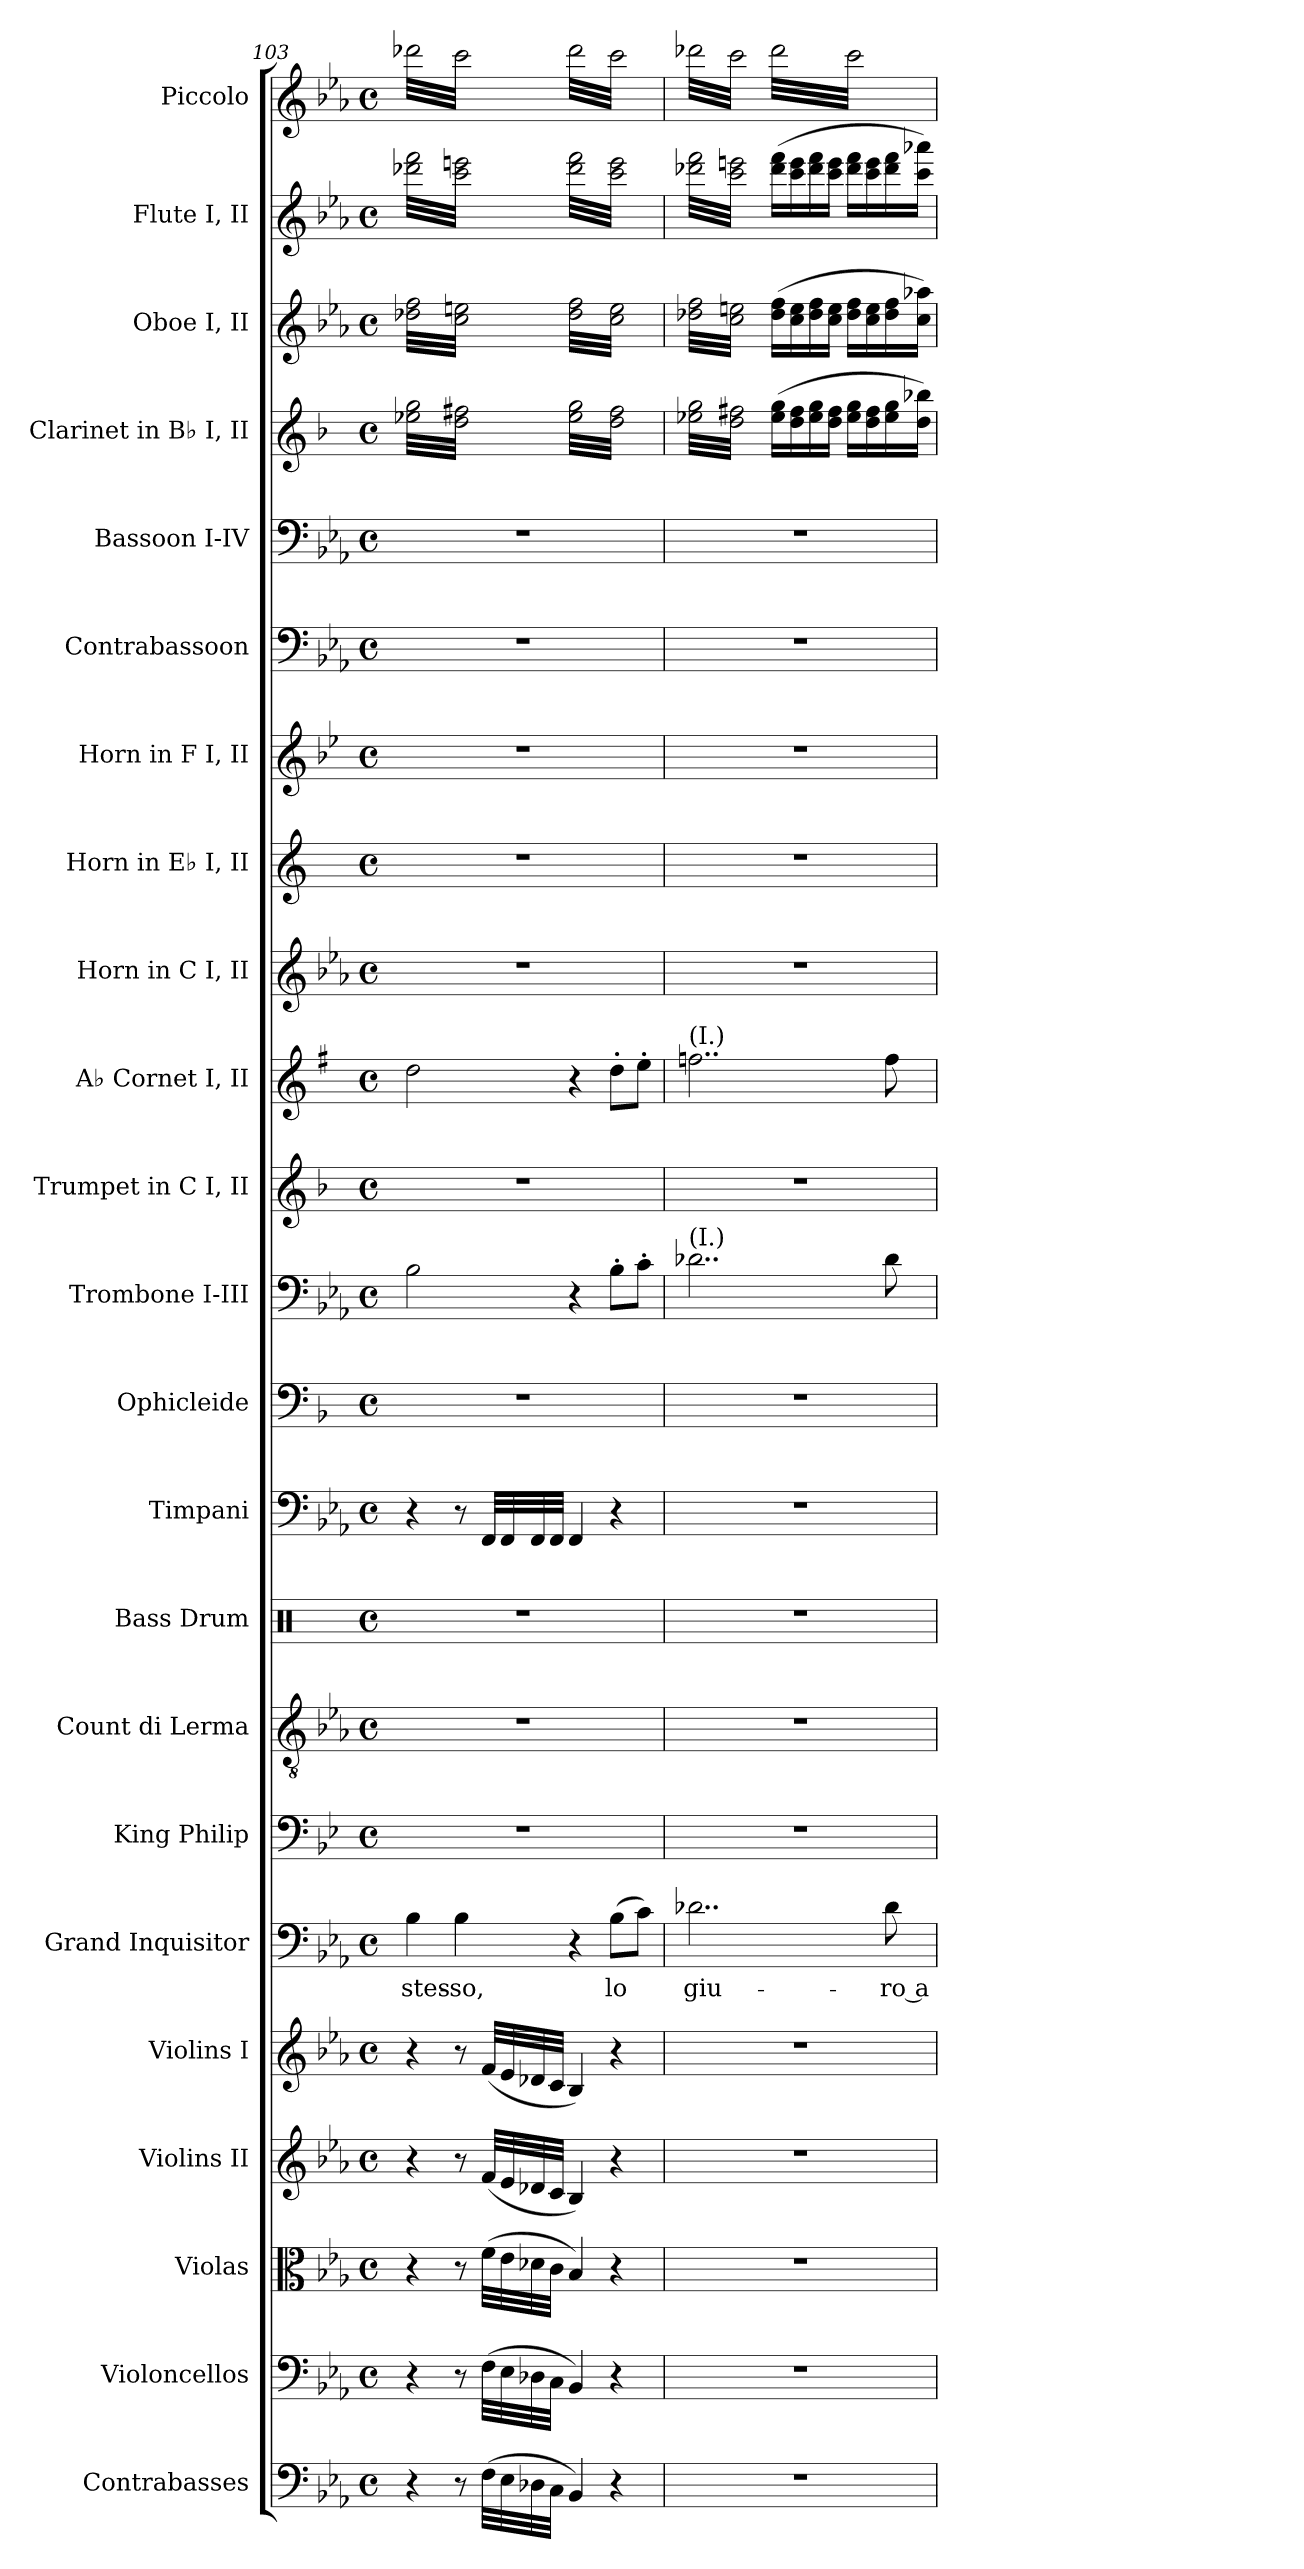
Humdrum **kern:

**kern	**kern	**kern	**kern	**kern	**kern	**text	**kern	**kern	**kern	**kern	**kern	**kern	**kern	**kern	**kern	**kern	**kern	**kern	**kern	**kern	**kern	**kern	**kern
*part23	*part22	*part21	*part20	*part19	*part18	*part18	*part17	*part16	*part15	*part14	*part13	*part12	*part11	*part10	*part9	*part8	*part7	*part6	*part5	*part4	*part3	*part2	*part1
*staff23	*staff22	*staff21	*staff20	*staff19	*staff18	*staff18	*staff17	*staff16	*staff15	*staff14	*staff13	*staff12	*staff11	*staff10	*staff9	*staff8	*staff7	*staff6	*staff5	*staff4	*staff3	*staff2	*staff1
*I"Contrabasses	*I"Violoncellos	*I"Violas	*I"Violins II	*I"Violins I	*I"Grand Inquisitor	*	*I"King Philip	*I"Count di Lerma	*I"Bass Drum	*I"Timpani	*I"Ophicleide	*I"Trombone I-III	*I"Trumpet in C I, II	*I"A♭ Cornet I, II	*I"Horn in C I, II	*I"Horn in E♭ I, II	*I"Horn in F I, II	*I"Contrabassoon	*I"Bassoon I-IV	*I"Clarinet in B♭ I, II	*I"Oboe I, II	*I"Flute I, II	*I"Piccolo
*I'Cb.	*I'Vc.	*I'Vla.	*I'Vln. II	*I'Vln. I	*I'G.I.	*	*I'K.P.	*I'di L.	*I'BD	*I'Timp.	*I'Oph.	*I'Tbn. I-III	*	*I'A ♭ Cnt. I, II	*	*	*	*I'Cbsn.	*I'Bsn. I-IV	*	*I'Ob. I, II	*I'Fl. I, II	*I'Picc.
*clefF4	*clefF4	*clefC3	*clefG2	*clefG2	*clefF4	*	*clefF4	*clefGv2	*clefX	*clefF4	*clefF4	*clefF4	*clefG2	*clefG2	*clefG2	*clefG2	*clefG2	*clefF4	*clefF4	*clefG2	*clefG2	*clefG2	*clefG2
*ITrd7c12	*	*	*	*	*	*	*ITrd4c7	*	*	*	*ITrd1c2	*	*ITrd1c2	*ITrd2c4	*ITrd7c12	*ITrd5c9	*ITrd4c7	*ITrd7c12	*	*ITrd1c2	*	*	*ITrd-7c-12
*k[b-e-a-]	*k[b-e-a-]	*k[b-e-a-]	*k[b-e-a-]	*k[b-e-a-]	*k[b-e-a-]	*	*k[b-e-a-]	*k[b-e-a-]	*k[]	*k[b-e-a-]	*k[b-e-a-]	*k[b-e-a-]	*k[b-e-a-]	*k[b-e-a-]	*k[b-e-a-]	*k[b-e-a-]	*k[b-e-a-]	*k[b-e-a-]	*k[b-e-a-]	*k[b-e-a-]	*k[b-e-a-]	*k[b-e-a-]	*k[b-e-a-]
*M4/4	*M4/4	*M4/4	*M4/4	*M4/4	*M4/4	*	*M4/4	*M4/4	*M4/4	*M4/4	*M4/4	*M4/4	*M4/4	*M4/4	*M4/4	*M4/4	*M4/4	*M4/4	*M4/4	*M4/4	*M4/4	*M4/4	*M4/4
*met(c)	*met(c)	*met(c)	*met(c)	*met(c)	*met(c)	*	*met(c)	*met(c)	*met(c)	*met(c)	*met(c)	*met(c)	*met(c)	*met(c)	*met(c)	*met(c)	*met(c)	*met(c)	*met(c)	*met(c)	*met(c)	*met(c)	*met(c)
=103	=103	=103	=103	=103	=103	=103	=103	=103	=103	=103	=103	=103	=103	=103	=103	=103	=103	=103	=103	=103	=103	=103	=103
!	!	!	!	!	!	!LO:LY:b	!	!	!	!	!	!	!	!	!	!	!	!	!	!	!	!	!
*	*	*	*	*	*	*	*	*	*	*	*	*	*	*	*	*	*	*	*	*tremolo	*	*	*
*	*	*	*	*	*	*	*	*	*	*	*	*	*	*	*	*	*	*	*	*	*tremolo	*	*
*	*	*	*	*	*	*	*	*	*	*	*	*	*	*	*	*	*	*	*	*	*	*tremolo	*
*	*	*	*	*	*	*	*	*	*	*	*	*	*	*	*	*	*	*	*	*	*	*	*tremolo
4r	4r	4r	4r	4r	4B-\	stes-	1r	1r	1r	4r	1r	2B-\	1r	2b-\	1r	1r	1r	1r	1r	(>32dd-X\ 32ff\LLL	(>32dd-X\ 32ff\LLL	(>32ddd-X\ 32fff\LLL	(>32dddd-X\LLL
.	.	.	.	.	.	.	.	.	.	.	.	.	.	.	.	.	.	.	.	32cc\ 32een\)	32cc\ 32een\)	32ccc\ 32eeen\)	32cccc\)
.	.	.	.	.	.	.	.	.	.	.	.	.	.	.	.	.	.	.	.	32dd-X\ 32ff\	32dd-X\ 32ff\	32ddd-X\ 32fff\	32dddd-X\
.	.	.	.	.	.	.	.	.	.	.	.	.	.	.	.	.	.	.	.	32cc\ 32een\)	32cc\ 32een\)	32ccc\ 32eeen\)	32cccc\)
.	.	.	.	.	.	.	.	.	.	.	.	.	.	.	.	.	.	.	.	32dd-X\ 32ff\	32dd-X\ 32ff\	32ddd-X\ 32fff\	32dddd-X\
.	.	.	.	.	.	.	.	.	.	.	.	.	.	.	.	.	.	.	.	32cc\ 32een\)	32cc\ 32een\)	32ccc\ 32eeen\)	32cccc\)
.	.	.	.	.	.	.	.	.	.	.	.	.	.	.	.	.	.	.	.	32dd-X\ 32ff\	32dd-X\ 32ff\	32ddd-X\ 32fff\	32dddd-X\
.	.	.	.	.	.	.	.	.	.	.	.	.	.	.	.	.	.	.	.	32cc\ 32een\)	32cc\ 32een\)	32ccc\ 32eeen\)	32cccc\)
!	!	!	!	!	!	!LO:LY:b	!	!	!	!	!	!	!	!	!	!	!	!	!	!	!	!	!
8r	8r	8r	8r	8r	4B-\	-so,	.	.	.	8r	.	.	.	.	.	.	.	.	.	32dd-X\ 32ff\	32dd-X\ 32ff\	32ddd-X\ 32fff\	32dddd-X\
.	.	.	.	.	.	.	.	.	.	.	.	.	.	.	.	.	.	.	.	32cc\ 32een\)	32cc\ 32een\)	32ccc\ 32eeen\)	32cccc\)
.	.	.	.	.	.	.	.	.	.	.	.	.	.	.	.	.	.	.	.	32dd-X\ 32ff\	32dd-X\ 32ff\	32ddd-X\ 32fff\	32dddd-X\
.	.	.	.	.	.	.	.	.	.	.	.	.	.	.	.	.	.	.	.	32cc\ 32een\)	32cc\ 32een\)	32ccc\ 32eeen\)	32cccc\)
(>32FF\LLL	(>32F\LLL	(>32f\LLL	(<32f/LLL	(<32f/LLL	.	.	.	.	.	32FF/LLL	.	.	.	.	.	.	.	.	.	32dd-X\ 32ff\	32dd-X\ 32ff\	32ddd-X\ 32fff\	32dddd-X\
32EE-\	32E-\	32e-\	32e-/	32e-/	.	.	.	.	.	32FF/	.	.	.	.	.	.	.	.	.	32cc\ 32een\)	32cc\ 32een\)	32ccc\ 32eeen\)	32cccc\)
32DD-X\	32D-X\	32d-X\	32d-X/	32d-X/	.	.	.	.	.	32FF/	.	.	.	.	.	.	.	.	.	32dd-X\ 32ff\	32dd-X\ 32ff\	32ddd-X\ 32fff\	32dddd-X\
32CC\JJJ	32C\JJJ	32c\JJJ	32c/JJJ	32c/JJJ	.	.	.	.	.	32FF/JJJ	.	.	.	.	.	.	.	.	.	32cc\ 32een\)JJJ	32cc\ 32een\)JJJ	32ccc\ 32eeen\)JJJ	32cccc\)JJJ
4BBB-/)	4BB-/)	4B-/)	4B-/)	4B-/)	4r	.	.	.	.	4FF/	.	4r	.	4r	.	.	.	.	.	(>32dd-\ 32ff\LLL	(>32dd-\ 32ff\LLL	(>32ddd-\ 32fff\LLL	(>32dddd-\LLL
.	.	.	.	.	.	.	.	.	.	.	.	.	.	.	.	.	.	.	.	32cc\ 32ee\)	32cc\ 32ee\)	32ccc\ 32eee\)	32cccc\)
.	.	.	.	.	.	.	.	.	.	.	.	.	.	.	.	.	.	.	.	32dd-\ 32ff\	32dd-\ 32ff\	32ddd-\ 32fff\	32dddd-\
.	.	.	.	.	.	.	.	.	.	.	.	.	.	.	.	.	.	.	.	32cc\ 32ee\)	32cc\ 32ee\)	32ccc\ 32eee\)	32cccc\)
.	.	.	.	.	.	.	.	.	.	.	.	.	.	.	.	.	.	.	.	32dd-\ 32ff\	32dd-\ 32ff\	32ddd-\ 32fff\	32dddd-\
.	.	.	.	.	.	.	.	.	.	.	.	.	.	.	.	.	.	.	.	32cc\ 32ee\)	32cc\ 32ee\)	32ccc\ 32eee\)	32cccc\)
.	.	.	.	.	.	.	.	.	.	.	.	.	.	.	.	.	.	.	.	32dd-\ 32ff\	32dd-\ 32ff\	32ddd-\ 32fff\	32dddd-\
.	.	.	.	.	.	.	.	.	.	.	.	.	.	.	.	.	.	.	.	32cc\ 32ee\)	32cc\ 32ee\)	32ccc\ 32eee\)	32cccc\)
!	!	!	!	!	!	!LO:LY:b	!	!	!	!	!	!	!	!	!	!	!	!	!	!	!	!	!
4r	4r	4r	4r	4r	(>8B-\L	lo	.	.	.	4r	.	8B-'\L	.	8b-'\L	.	.	.	.	.	32dd-\ 32ff\	32dd-\ 32ff\	32ddd-\ 32fff\	32dddd-\
.	.	.	.	.	.	.	.	.	.	.	.	.	.	.	.	.	.	.	.	32cc\ 32ee\)	32cc\ 32ee\)	32ccc\ 32eee\)	32cccc\)
.	.	.	.	.	.	.	.	.	.	.	.	.	.	.	.	.	.	.	.	32dd-\ 32ff\	32dd-\ 32ff\	32ddd-\ 32fff\	32dddd-\
.	.	.	.	.	.	.	.	.	.	.	.	.	.	.	.	.	.	.	.	32cc\ 32ee\)	32cc\ 32ee\)	32ccc\ 32eee\)	32cccc\)
.	.	.	.	.	8c\J)	.	.	.	.	.	.	8c'\J	.	8cc'\J	.	.	.	.	.	32dd-\ 32ff\	32dd-\ 32ff\	32ddd-\ 32fff\	32dddd-\
.	.	.	.	.	.	.	.	.	.	.	.	.	.	.	.	.	.	.	.	32cc\ 32ee\)	32cc\ 32ee\)	32ccc\ 32eee\)	32cccc\)
.	.	.	.	.	.	.	.	.	.	.	.	.	.	.	.	.	.	.	.	32dd-\ 32ff\	32dd-\ 32ff\	32ddd-\ 32fff\	32dddd-\
.	.	.	.	.	.	.	.	.	.	.	.	.	.	.	.	.	.	.	.	32cc\ 32ee\)JJJ	32cc\ 32ee\)JJJ	32ccc\ 32eee\)JJJ	32cccc\)JJJ
=104	=104	=104	=104	=104	=104	=104	=104	=104	=104	=104	=104	=104	=104	=104	=104	=104	=104	=104	=104	=104	=104	=104	=104
!	!	!	!	!	!	!	!	!	!	!	!	!	!	!LO:TX:a:t=(I.)	!	!	!	!	!	!	!	!	!
!	!	!	!	!	!	!	!	!	!	!	!	!LO:TX:a:t=(I.)	!	!	!	!	!	!	!	!	!	!	!
!	!	!	!	!	!	!LO:LY:b	!	!	!	!	!	!	!	!	!	!	!	!	!	!	!	!	!
1r	1r	1r	1r	1r	2..d-X\	giu-	1r	1r	1r	1r	1r	2..d-X\	1r	2..dd-X\	1r	1r	1r	1r	1r	(>32dd-X\ 32ff\LLL	(>32dd-X\ 32ff\LLL	(>32ddd-X\ 32fff\LLL	(>32dddd-X\LLL
.	.	.	.	.	.	.	.	.	.	.	.	.	.	.	.	.	.	.	.	32cc\ 32een\)	32cc\ 32een\)	32ccc\ 32eeen\)	32cccc\)
.	.	.	.	.	.	.	.	.	.	.	.	.	.	.	.	.	.	.	.	32dd-X\ 32ff\	32dd-X\ 32ff\	32ddd-X\ 32fff\	32dddd-X\
.	.	.	.	.	.	.	.	.	.	.	.	.	.	.	.	.	.	.	.	32cc\ 32een\)	32cc\ 32een\)	32ccc\ 32eeen\)	32cccc\)
.	.	.	.	.	.	.	.	.	.	.	.	.	.	.	.	.	.	.	.	32dd-X\ 32ff\	32dd-X\ 32ff\	32ddd-X\ 32fff\	32dddd-X\
.	.	.	.	.	.	.	.	.	.	.	.	.	.	.	.	.	.	.	.	32cc\ 32een\)	32cc\ 32een\)	32ccc\ 32eeen\)	32cccc\)
.	.	.	.	.	.	.	.	.	.	.	.	.	.	.	.	.	.	.	.	32dd-X\ 32ff\	32dd-X\ 32ff\	32ddd-X\ 32fff\	32dddd-X\
.	.	.	.	.	.	.	.	.	.	.	.	.	.	.	.	.	.	.	.	32cc\ 32een\)	32cc\ 32een\)	32ccc\ 32eeen\)	32cccc\)
.	.	.	.	.	.	.	.	.	.	.	.	.	.	.	.	.	.	.	.	32dd-X\ 32ff\	32dd-X\ 32ff\	32ddd-X\ 32fff\	32dddd-X\
.	.	.	.	.	.	.	.	.	.	.	.	.	.	.	.	.	.	.	.	32cc\ 32een\)	32cc\ 32een\)	32ccc\ 32eeen\)	32cccc\)
.	.	.	.	.	.	.	.	.	.	.	.	.	.	.	.	.	.	.	.	32dd-X\ 32ff\	32dd-X\ 32ff\	32ddd-X\ 32fff\	32dddd-X\
.	.	.	.	.	.	.	.	.	.	.	.	.	.	.	.	.	.	.	.	32cc\ 32een\)	32cc\ 32een\)	32ccc\ 32eeen\)	32cccc\)
.	.	.	.	.	.	.	.	.	.	.	.	.	.	.	.	.	.	.	.	32dd-X\ 32ff\	32dd-X\ 32ff\	32ddd-X\ 32fff\	32dddd-X\
.	.	.	.	.	.	.	.	.	.	.	.	.	.	.	.	.	.	.	.	32cc\ 32een\)	32cc\ 32een\)	32ccc\ 32eeen\)	32cccc\)
.	.	.	.	.	.	.	.	.	.	.	.	.	.	.	.	.	.	.	.	32dd-X\ 32ff\	32dd-X\ 32ff\	32ddd-X\ 32fff\	32dddd-X\
.	.	.	.	.	.	.	.	.	.	.	.	.	.	.	.	.	.	.	.	32cc\ 32een\)JJJ	32cc\ 32een\)JJJ	32ccc\ 32eeen\)JJJ	32cccc\)JJJ
*	*	*	*	*	*	*	*	*	*	*	*	*	*	*	*	*	*	*	*	*	*	*Xtremolo	*
*	*	*	*	*	*	*	*	*	*	*	*	*	*	*	*	*	*	*	*	*	*Xtremolo	*	*
*	*	*	*	*	*	*	*	*	*	*	*	*	*	*	*	*	*	*	*	*Xtremolo	*	*	*
.	.	.	.	.	.	.	.	.	.	.	.	.	.	.	.	.	.	.	.	(>16dd-\ 16ff\LL	(>16dd-\ 16ff\LL	(>16ddd-\ 16fff\LL	(>32dddd-\LLL
.	.	.	.	.	.	.	.	.	.	.	.	.	.	.	.	.	.	.	.	.	.	.	32cccc\)
.	.	.	.	.	.	.	.	.	.	.	.	.	.	.	.	.	.	.	.	16cc\ 16ee\	16cc\ 16ee\	16ccc\ 16eee\	32dddd-\
.	.	.	.	.	.	.	.	.	.	.	.	.	.	.	.	.	.	.	.	.	.	.	32cccc\)
.	.	.	.	.	.	.	.	.	.	.	.	.	.	.	.	.	.	.	.	16dd-\ 16ff\	16dd-\ 16ff\	16ddd-\ 16fff\	32dddd-\
.	.	.	.	.	.	.	.	.	.	.	.	.	.	.	.	.	.	.	.	.	.	.	32cccc\)
.	.	.	.	.	.	.	.	.	.	.	.	.	.	.	.	.	.	.	.	16cc\ 16ee\JJ	16cc\ 16ee\JJ	16ccc\ 16eee\JJ	32dddd-\
.	.	.	.	.	.	.	.	.	.	.	.	.	.	.	.	.	.	.	.	.	.	.	32cccc\)
.	.	.	.	.	.	.	.	.	.	.	.	.	.	.	.	.	.	.	.	16dd-\ 16ff\LL	16dd-\ 16ff\LL	16ddd-\ 16fff\LL	32dddd-\
.	.	.	.	.	.	.	.	.	.	.	.	.	.	.	.	.	.	.	.	.	.	.	32cccc\)
.	.	.	.	.	.	.	.	.	.	.	.	.	.	.	.	.	.	.	.	16cc\ 16ee\	16cc\ 16ee\	16ccc\ 16eee\	32dddd-\
.	.	.	.	.	.	.	.	.	.	.	.	.	.	.	.	.	.	.	.	.	.	.	32cccc\)
!	!	!	!	!	!	!LO:LY:b	!	!	!	!	!	!	!	!	!	!	!	!	!	!	!	!	!
.	.	.	.	.	8d-\	ro a	.	.	.	.	.	8d-\	.	8dd-\	.	.	.	.	.	16dd-\ 16ff\	16dd-\ 16ff\	16ddd-\ 16fff\	32dddd-\
.	.	.	.	.	.	.	.	.	.	.	.	.	.	.	.	.	.	.	.	.	.	.	32cccc\)
.	.	.	.	.	.	.	.	.	.	.	.	.	.	.	.	.	.	.	.	16cc\ 16aa-X\JJ)	16cc\ 16aa-X\JJ)	16ccc\ 16aaa-X\JJ)	32dddd-\
.	.	.	.	.	.	.	.	.	.	.	.	.	.	.	.	.	.	.	.	.	.	.	32cccc\)JJJ
*	*	*	*	*	*	*	*	*	*	*	*	*	*	*	*	*	*	*	*	*	*	*	*Xtremolo
.	.	.	.	.	.	.	.	.	.	.	.	.	.	.	.	.	.	.	.	.	.	.	.
.	.	.	.	.	.	.	.	.	.	.	.	.	.	.	.	.	.	.	.	.	.	.	.
.	.	.	.	.	.	.	.	.	.	.	.	.	.	.	.	.	.	.	.	.	.	.	.
.	.	.	.	.	.	.	.	.	.	.	.	.	.	.	.	.	.	.	.	.	.	.	.
.	.	.	.	.	.	.	.	.	.	.	.	.	.	.	.	.	.	.	.	.	.	.	.
.	.	.	.	.	.	.	.	.	.	.	.	.	.	.	.	.	.	.	.	.	.	.	.
.	.	.	.	.	.	.	.	.	.	.	.	.	.	.	.	.	.	.	.	.	.	.	.
.	.	.	.	.	.	.	.	.	.	.	.	.	.	.	.	.	.	.	.	.	.	.	.
=	=	=	=	=	=	=	=	=	=	=	=	=	=	=	=	=	=	=	=	=	=	=	=
*-	*-	*-	*-	*-	*-	*-	*-	*-	*-	*-	*-	*-	*-	*-	*-	*-	*-	*-	*-	*-	*-	*-	*-
